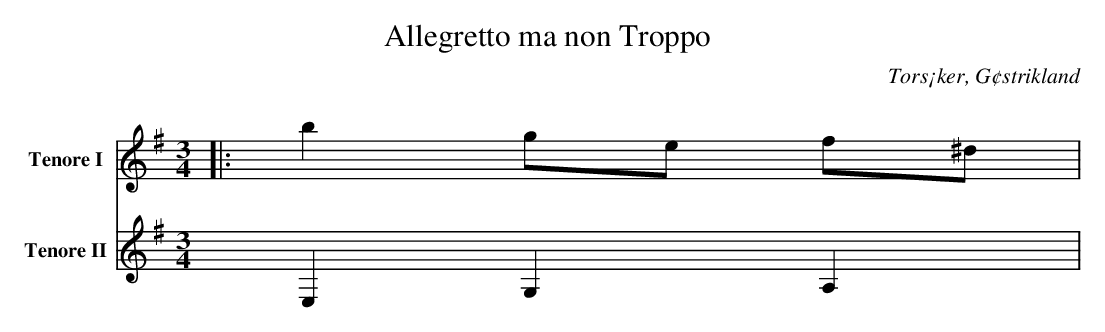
X:1
T:Allegretto ma non Troppo
O:Tors¡ker, G¢strikland
Q: 112
M:3/4
L:1/16
%%score (T1 T2) (B1 B2)
V:T1           clef=treble  name="Tenore I"   snm="T.I"
V:T2           clef=treble  name="Tenore II"  snm="T.II"
K:G
|:[V:T1]  b4 g2e2 f2^d2 |
|:[V:T2]  E,4 G,4 A,4   |
